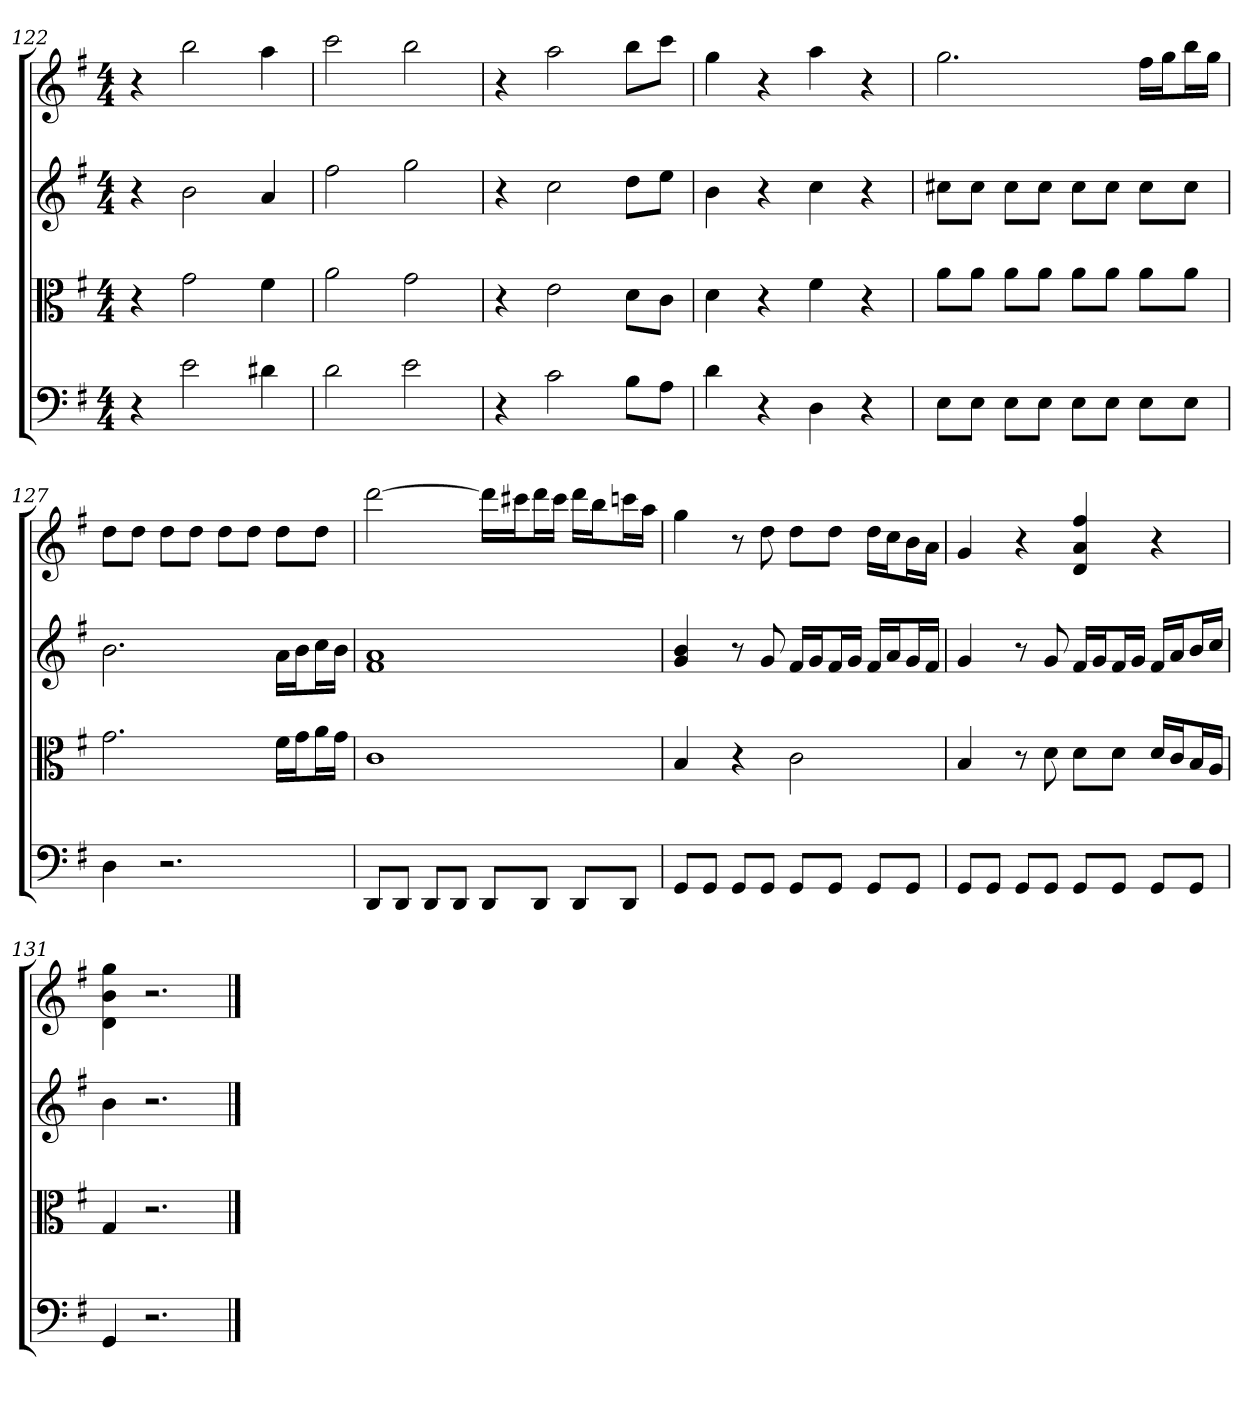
**kern	**kern	**kern	**kern
*part4	*part3	*part2	*part1
*staff4	*staff3	*staff2	*staff1
*clefF4	*clefC3	*	*
*k[f#]	*k[f#]	*k[f#]	*k[f#]
*G:	*G:	*G:	*G:
*M4/4	*M4/4	*M4/4	*M4/4
=122	=122	=122	=122
4r	4r	4r	4r
2e	2g	2b	2bb
4d#X	4f#	4a	4aa
=123	=123	=123	=123
2d	2a	2ff#	2ccc
2e	2g	2gg	2bb
=124	=124	=124	=124
4r	4r	4r	4r
2c	2e	2cc	2aa
8B\L	8d\L	8ddL	8bbL
8A\J	8c\J	8eeJ	8cccJ
=125	=125	=125	=125
4d	4d	4b	4gg
4r	4r	4r	4r
4D	4f#	4cc	4aa
4r	4r	4r	4r
=126	=126	=126	=126
8E\L	8a\L	8cc#XL	2.gg
8E\J	8a\J	8cc#J	.
8E\L	8a\L	8cc#L	.
8E\J	8a\J	8cc#J	.
8E\L	8a\L	8cc#L	.
8E\J	8a\J	8cc#J	.
8E\L	8a\L	8cc#L	16ff#LL
.	.	.	16ggJ
8E\J	8a\J	8cc#J	16bbL
.	.	.	16ggJJ
=127	=127	=127	=127
4D	2.g	2.b	8ddL
.	.	.	8ddJ
2.r	.	.	8ddL
.	.	.	8ddJ
.	.	.	8ddL
.	.	.	8ddJ
.	16f#\LL	16aLL	8ddL
.	16g\J	16bJ	.
.	16a\L	16ccL	8ddJ
.	16g\JJ	16bJJ	.
=128	=128	=128	=128
8DD/L	1c	1f# 1a	[2ddd
8DD/J	.	.	.
8DD/L	.	.	.
8DD/J	.	.	.
8DD/L	.	.	16dddLL]
.	.	.	16ccc#XJ
8DD/J	.	.	16dddL
.	.	.	16ccc#JJ
8DD/L	.	.	16dddLL
.	.	.	16bbJ
8DD/J	.	.	16cccnL
.	.	.	16aaJJ
=129	=129	=129	=129
8GG/L	4B	4g 4b	4gg
8GG/J	.	.	.
8GG/L	4r	8r	8r
8GG/J	.	8g	8dd
8GG/L	2c	16f#LL	8ddL
.	.	16gJ	.
8GG/J	.	16f#L	8ddJ
.	.	16gJJ	.
8GG/L	.	16f#LL	16ddLL
.	.	16aJ	16ccJ
8GG/J	.	16gL	16bL
.	.	16f#JJ	16aJJ
=130	=130	=130	=130
8GG/L	4B	4g	4g
8GG/J	.	.	.
8GG/L	8r	8r	4r
8GG/J	8d	8g	.
8GG/L	8d\L	16f#LL	4d 4a 4ff#
.	.	16gJ	.
8GG/J	8d\J	16f#L	.
.	.	16gJJ	.
8GG/L	16d/LL	16f#LL	4r
.	16c/J	16aJ	.
8GG/J	16B/L	16bL	.
.	16A/JJ	16ccJJ	.
=131	=131	=131	=131
4GG	4G	4b	4d 4b 4gg
2.r	2.r	2.r	2.r
==	==	==	==
*-	*-	*-	*-
